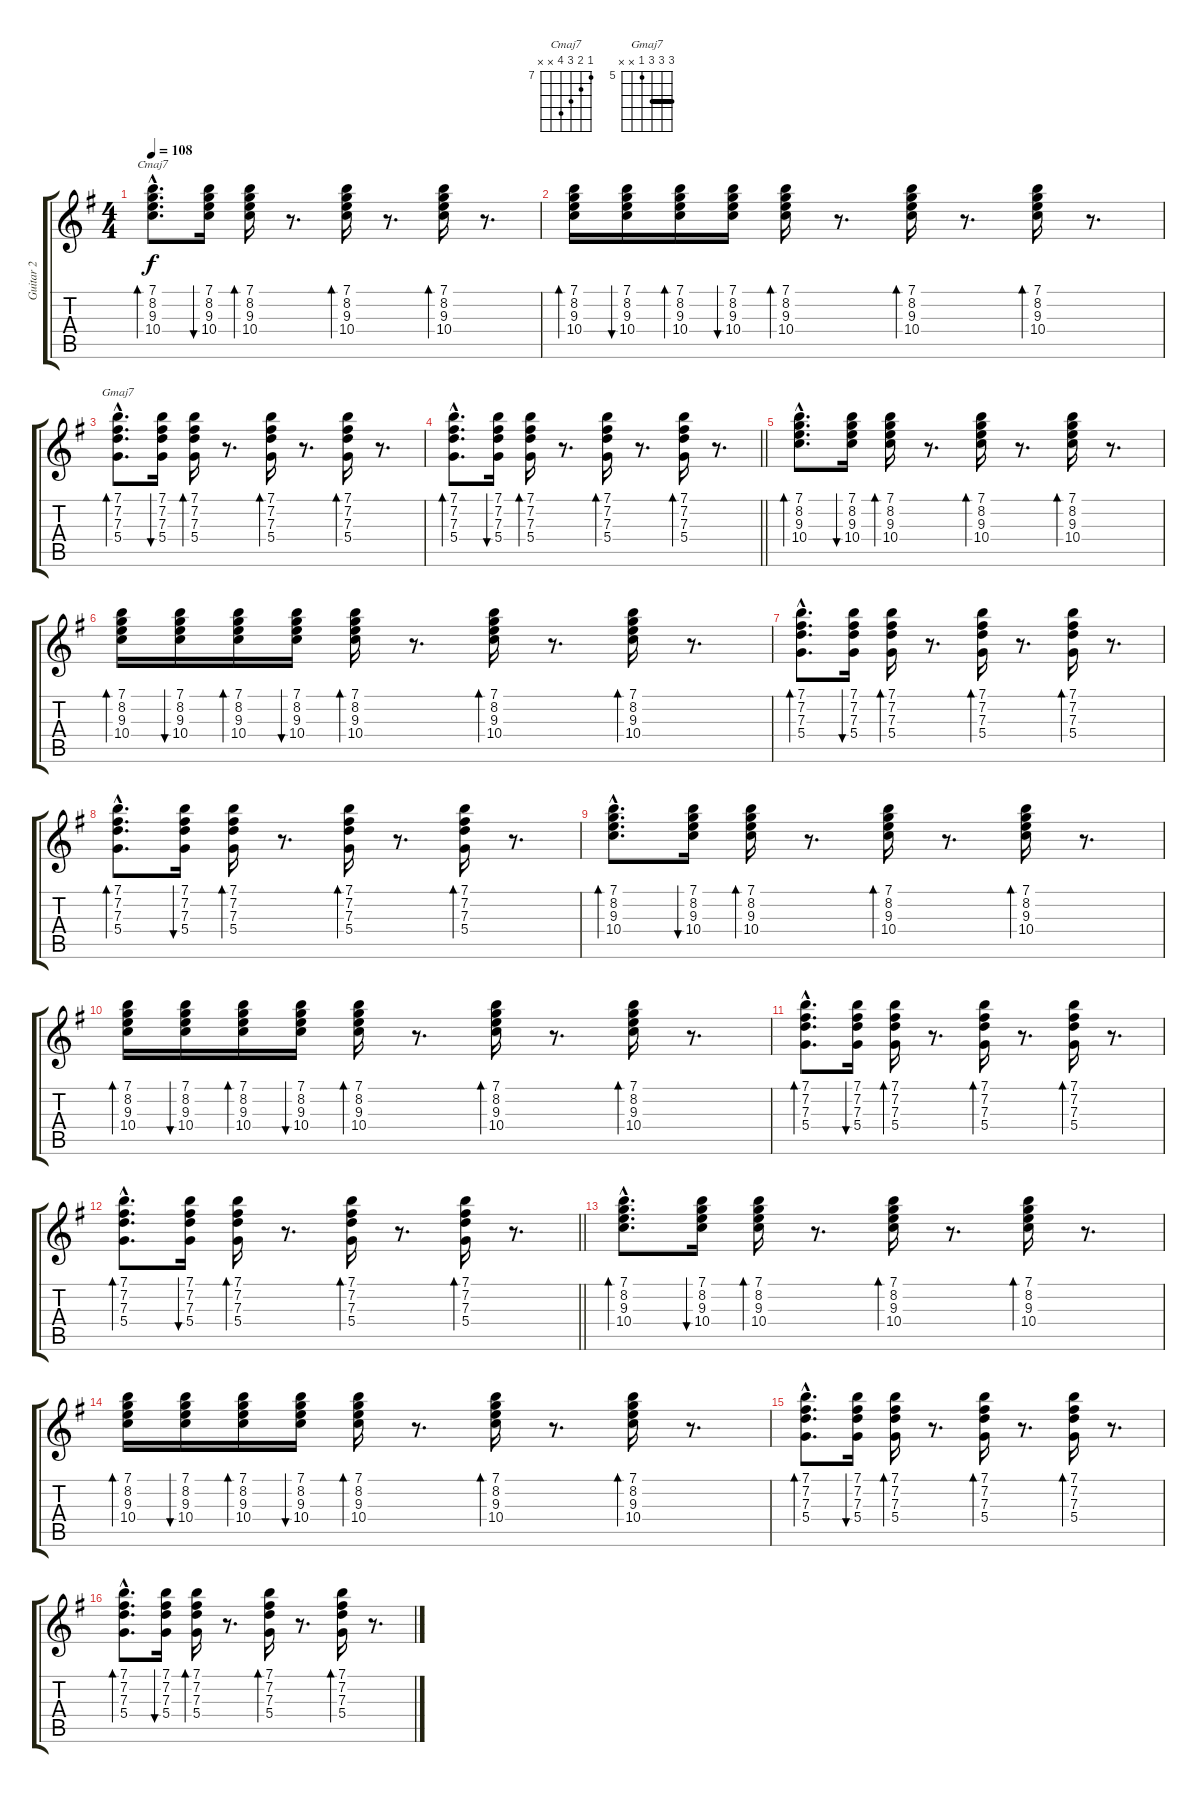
\track ("Guitar 2" "Guitar 2") {instrument overdrivenguitar}
\staff {score tabs}
\tuning (E4 B3 G3 D3 A2 E2) {hide}
\chord ("Cmaj7" 7 8 9 10 x x) {firstfret 7}
\chord ("Gmaj7" 7 7 7 5 x x) {firstfret 5 barre 7}
\ts (4 4)
\tempo 108
\clef g2
\ks g
(7.1{hac} 8.2{hac} 9.3{hac} 10.4{hac}).8{d bd 30 ch "Cmaj7" dy f} (7.1 8.2 9.3 10.4).16{bu 30} (7.1 8.2 9.3 10.4).16{bd 30} r.8{d} (7.1 8.2 9.3 10.4).16{bd 30} r.8{d} (7.1 8.2 9.3 10.4).16{bd 30} r.8{d} |
(7.1 8.2 9.3 10.4).16{bd 30} (7.1 8.2 9.3 10.4).16{bu 30} (7.1 8.2 9.3 10.4).16{bd 30} (7.1 8.2 9.3 10.4).16{bu 30} (7.1 8.2 9.3 10.4).16{bd 30} r.8{d} (7.1 8.2 9.3 10.4).16{bd 30} r.8{d} (7.1 8.2 9.3 10.4).16{bd 30} r.8{d} |
(7.1{hac} 7.2{hac} 7.3{hac} 5.4{hac}).8{d bd 30 ch "Gmaj7"} (7.1 7.2 7.3 5.4).16{bu 30} (7.1 7.2 7.3 5.4).16{bd 30} r.8{d} (7.1 7.2 7.3 5.4).16{bd 30} r.8{d} (7.1 7.2 7.3 5.4).16{bd 30} r.8{d} |
\barLineRight lightlight
(7.1{hac} 7.2{hac} 7.3{hac} 5.4{hac}).8{d bd 30} (7.1 7.2 7.3 5.4).16{bu 30} (7.1 7.2 7.3 5.4).16{bd 30} r.8{d} (7.1 7.2 7.3 5.4).16{bd 30} r.8{d} (7.1 7.2 7.3 5.4).16{bd 30} r.8{d} |
(7.1{hac} 8.2{hac} 9.3{hac} 10.4{hac}).8{d bd 30} (7.1 8.2 9.3 10.4).16{bu 30} (7.1 8.2 9.3 10.4).16{bd 30} r.8{d} (7.1 8.2 9.3 10.4).16{bd 30} r.8{d} (7.1 8.2 9.3 10.4).16{bd 30} r.8{d} |
(7.1 8.2 9.3 10.4).16{bd 30} (7.1 8.2 9.3 10.4).16{bu 30} (7.1 8.2 9.3 10.4).16{bd 30} (7.1 8.2 9.3 10.4).16{bu 30} (7.1 8.2 9.3 10.4).16{bd 30} r.8{d} (7.1 8.2 9.3 10.4).16{bd 30} r.8{d} (7.1 8.2 9.3 10.4).16{bd 30} r.8{d} |
(7.1{hac} 7.2{hac} 7.3{hac} 5.4{hac}).8{d bd 30} (7.1 7.2 7.3 5.4).16{bu 30} (7.1 7.2 7.3 5.4).16{bd 30} r.8{d} (7.1 7.2 7.3 5.4).16{bd 30} r.8{d} (7.1 7.2 7.3 5.4).16{bd 30} r.8{d} |
(7.1{hac} 7.2{hac} 7.3{hac} 5.4{hac}).8{d bd 30} (7.1 7.2 7.3 5.4).16{bu 30} (7.1 7.2 7.3 5.4).16{bd 30} r.8{d} (7.1 7.2 7.3 5.4).16{bd 30} r.8{d} (7.1 7.2 7.3 5.4).16{bd 30} r.8{d} |
(7.1{hac} 8.2{hac} 9.3{hac} 10.4{hac}).8{d bd 30} (7.1 8.2 9.3 10.4).16{bu 30} (7.1 8.2 9.3 10.4).16{bd 30} r.8{d} (7.1 8.2 9.3 10.4).16{bd 30} r.8{d} (7.1 8.2 9.3 10.4).16{bd 30} r.8{d} |
(7.1 8.2 9.3 10.4).16{bd 30} (7.1 8.2 9.3 10.4).16{bu 30} (7.1 8.2 9.3 10.4).16{bd 30} (7.1 8.2 9.3 10.4).16{bu 30} (7.1 8.2 9.3 10.4).16{bd 30} r.8{d} (7.1 8.2 9.3 10.4).16{bd 30} r.8{d} (7.1 8.2 9.3 10.4).16{bd 30} r.8{d} |
(7.1{hac} 7.2{hac} 7.3{hac} 5.4{hac}).8{d bd 30} (7.1 7.2 7.3 5.4).16{bu 30} (7.1 7.2 7.3 5.4).16{bd 30} r.8{d} (7.1 7.2 7.3 5.4).16{bd 30} r.8{d} (7.1 7.2 7.3 5.4).16{bd 30} r.8{d} |
\barLineRight lightlight
(7.1{hac} 7.2{hac} 7.3{hac} 5.4{hac}).8{d bd 30} (7.1 7.2 7.3 5.4).16{bu 30} (7.1 7.2 7.3 5.4).16{bd 30} r.8{d} (7.1 7.2 7.3 5.4).16{bd 30} r.8{d} (7.1 7.2 7.3 5.4).16{bd 30} r.8{d} |
(7.1{hac} 8.2{hac} 9.3{hac} 10.4{hac}).8{d bd 30} (7.1 8.2 9.3 10.4).16{bu 30} (7.1 8.2 9.3 10.4).16{bd 30} r.8{d} (7.1 8.2 9.3 10.4).16{bd 30} r.8{d} (7.1 8.2 9.3 10.4).16{bd 30} r.8{d} |
(7.1 8.2 9.3 10.4).16{bd 30} (7.1 8.2 9.3 10.4).16{bu 30} (7.1 8.2 9.3 10.4).16{bd 30} (7.1 8.2 9.3 10.4).16{bu 30} (7.1 8.2 9.3 10.4).16{bd 30} r.8{d} (7.1 8.2 9.3 10.4).16{bd 30} r.8{d} (7.1 8.2 9.3 10.4).16{bd 30} r.8{d} |
(7.1{hac} 7.2{hac} 7.3{hac} 5.4{hac}).8{d bd 30} (7.1 7.2 7.3 5.4).16{bu 30} (7.1 7.2 7.3 5.4).16{bd 30} r.8{d} (7.1 7.2 7.3 5.4).16{bd 30} r.8{d} (7.1 7.2 7.3 5.4).16{bd 30} r.8{d} |
(7.1{hac} 7.2{hac} 7.3{hac} 5.4{hac}).8{d bd 30} (7.1 7.2 7.3 5.4).16{bu 30} (7.1 7.2 7.3 5.4).16{bd 30} r.8{d} (7.1 7.2 7.3 5.4).16{bd 30} r.8{d} (7.1 7.2 7.3 5.4).16{bd 30} r.8{d}
